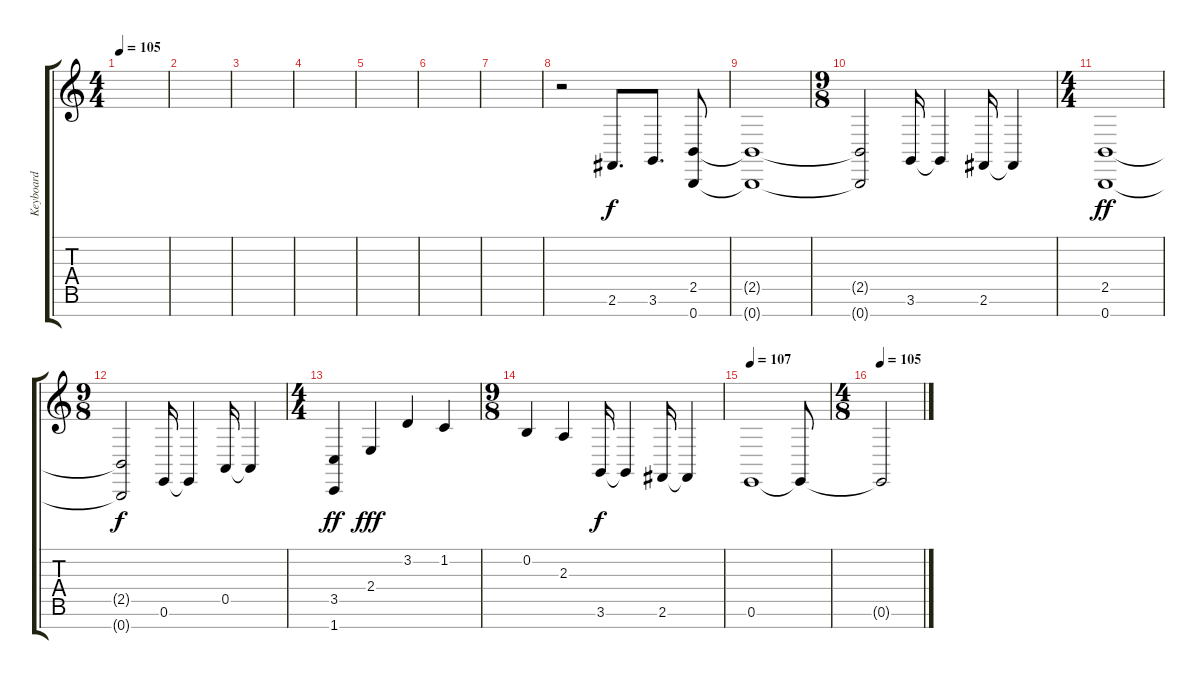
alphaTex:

\track ("Keyboard" "Keyboard") {instrument stringensemble1}
\staff {score tabs}
\tuning (E4 B3 G3 D3 A2 E2 B1) {hide}
\ts (4 4)
\tempo 105
\clef g2
\ks aminor
|
\ks c
|
|
\ks aminor
|
|
\ks c
|
|
\ks aminor
r.2 2.6.8{d} 3.6.8{d} (2.5 0.7).8 |
(2.5{t} 0.7{t}).1 |
\ts (9 8)
(2.5{t} 0.7{t}).2 3.6.16 3.6{t}.4 2.6.16 2.6{t}.4 |
\ts (4 4)
(2.5 0.7).1{dy ff} |
\ts (9 8)
(2.5{t} 0.7{t}).2{dy f} 0.6.16 0.6{t}.4 0.5.16 0.5{t}.4 |
\ts (4 4)
(3.5 1.7).4{dy ff} 2.4.4{dy fff} 3.2.4 1.2.4 |
\ts (9 8)
0.2.4 2.3.4 3.6.16{dy f} 3.6{t}.4 2.6.16 2.6{t}.4 |
\tempo 107
0.6.1 0.6{t}.8 |
\ts (4 8)
\tempo 105
0.6{t}.2
